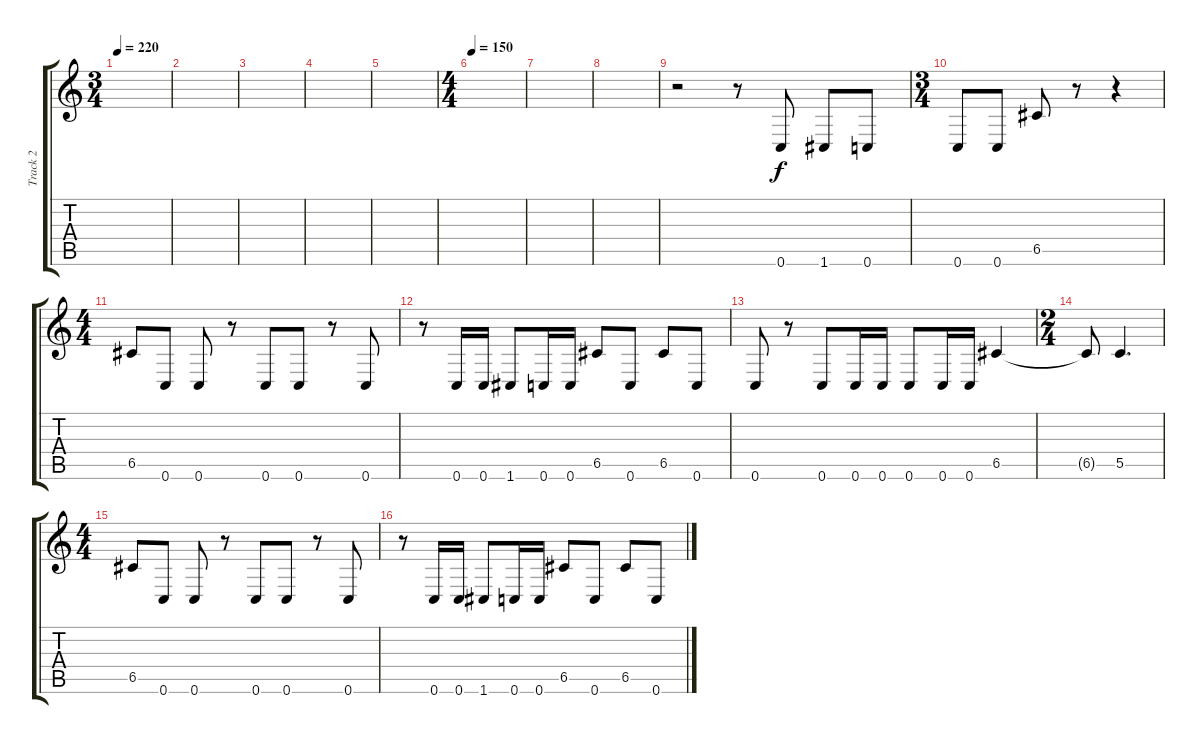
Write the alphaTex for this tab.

\track ("Track 2" "Track 2") {instrument distortionguitar}
\staff {score tabs}
\tuning (D4 A3 F3 C3 G2 C2) {hide}
\ts (3 4)
\tempo 220
\clef g2
\ks c
|
|
|
|
|
\ts (4 4)
\tempo 150
|
|
|
r.2 r.8 0.6.8 1.6.8 0.6.8 |
\ts (3 4)
0.6.8 0.6.8 6.5.8 r.8 r.4 |
\ts (4 4)
6.5.8 0.6.8 0.6.8 r.8 0.6.8 0.6.8 r.8 0.6.8 |
r.8 0.6.16 0.6.16 1.6.8 0.6.16 0.6.16 6.5.8 0.6.8 6.5.8 0.6.8 |
0.6.8 r.8 0.6.8 0.6.16 0.6.16 0.6.8 0.6.16 0.6.16 6.5.4 |
\ts (2 4)
6.5{t}.8 5.5.4{d} |
\ts (4 4)
6.5.8 0.6.8 0.6.8 r.8 0.6.8 0.6.8 r.8 0.6.8 |
r.8 0.6.16 0.6.16 1.6.8 0.6.16 0.6.16 6.5.8 0.6.8 6.5.8 0.6.8
